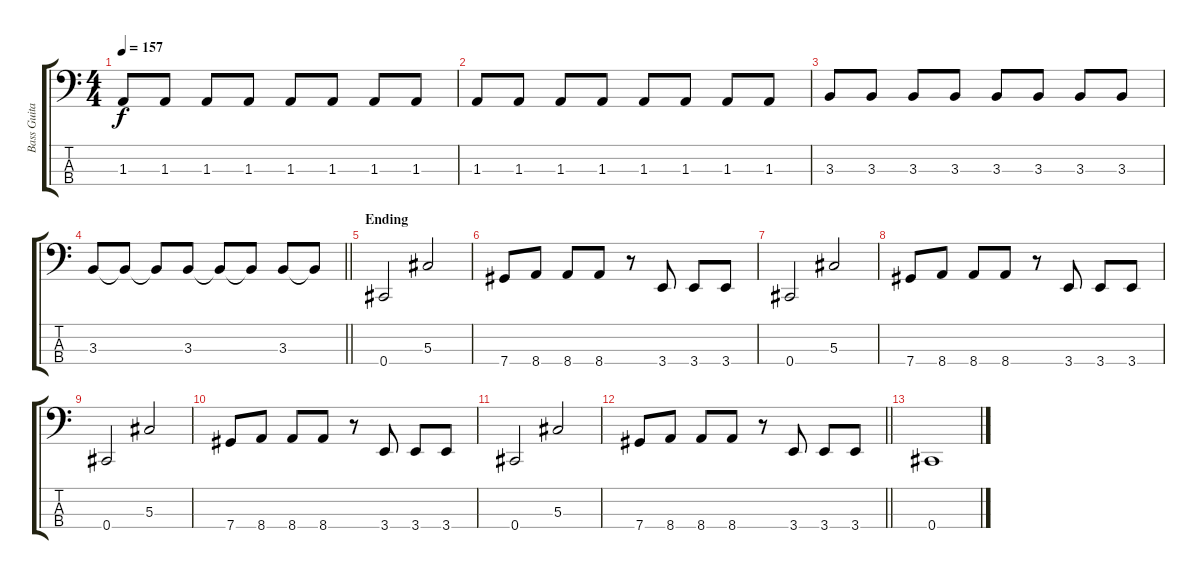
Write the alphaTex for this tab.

\track ("Bass Guitar" "Bass Guita") {instrument electricbassfinger}
\staff {score tabs}
\tuning (Gb2 Db2 Ab1 Db1) {hide}
\ts (4 4)
\tempo 157
\clef f4
\ks c
1.3.8{dy f} 1.3.8 1.3.8 1.3.8 1.3.8 1.3.8 1.3.8 1.3.8 |
1.3.8 1.3.8 1.3.8 1.3.8 1.3.8 1.3.8 1.3.8 1.3.8 |
3.3.8 3.3.8 3.3.8 3.3.8 3.3.8 3.3.8 3.3.8 3.3.8 |
\barLineRight lightlight
3.3.8 3.3{t}.8 3.3{t}.8 3.3.8 3.3{t}.8 3.3{t}.8 3.3.8 3.3{t}.8 |
\section ("" "Ending")
0.4.2 5.3.2 |
7.4.8 8.4.8 8.4.8 8.4.8 r.8 3.4.8 3.4.8 3.4.8 |
0.4.2 5.3.2 |
7.4.8 8.4.8 8.4.8 8.4.8 r.8 3.4.8 3.4.8 3.4.8 |
0.4.2 5.3.2 |
7.4.8 8.4.8 8.4.8 8.4.8 r.8 3.4.8 3.4.8 3.4.8 |
0.4.2 5.3.2 |
\barLineRight lightlight
7.4.8 8.4.8 8.4.8 8.4.8 r.8 3.4.8 3.4.8 3.4.8 |
0.4.1
